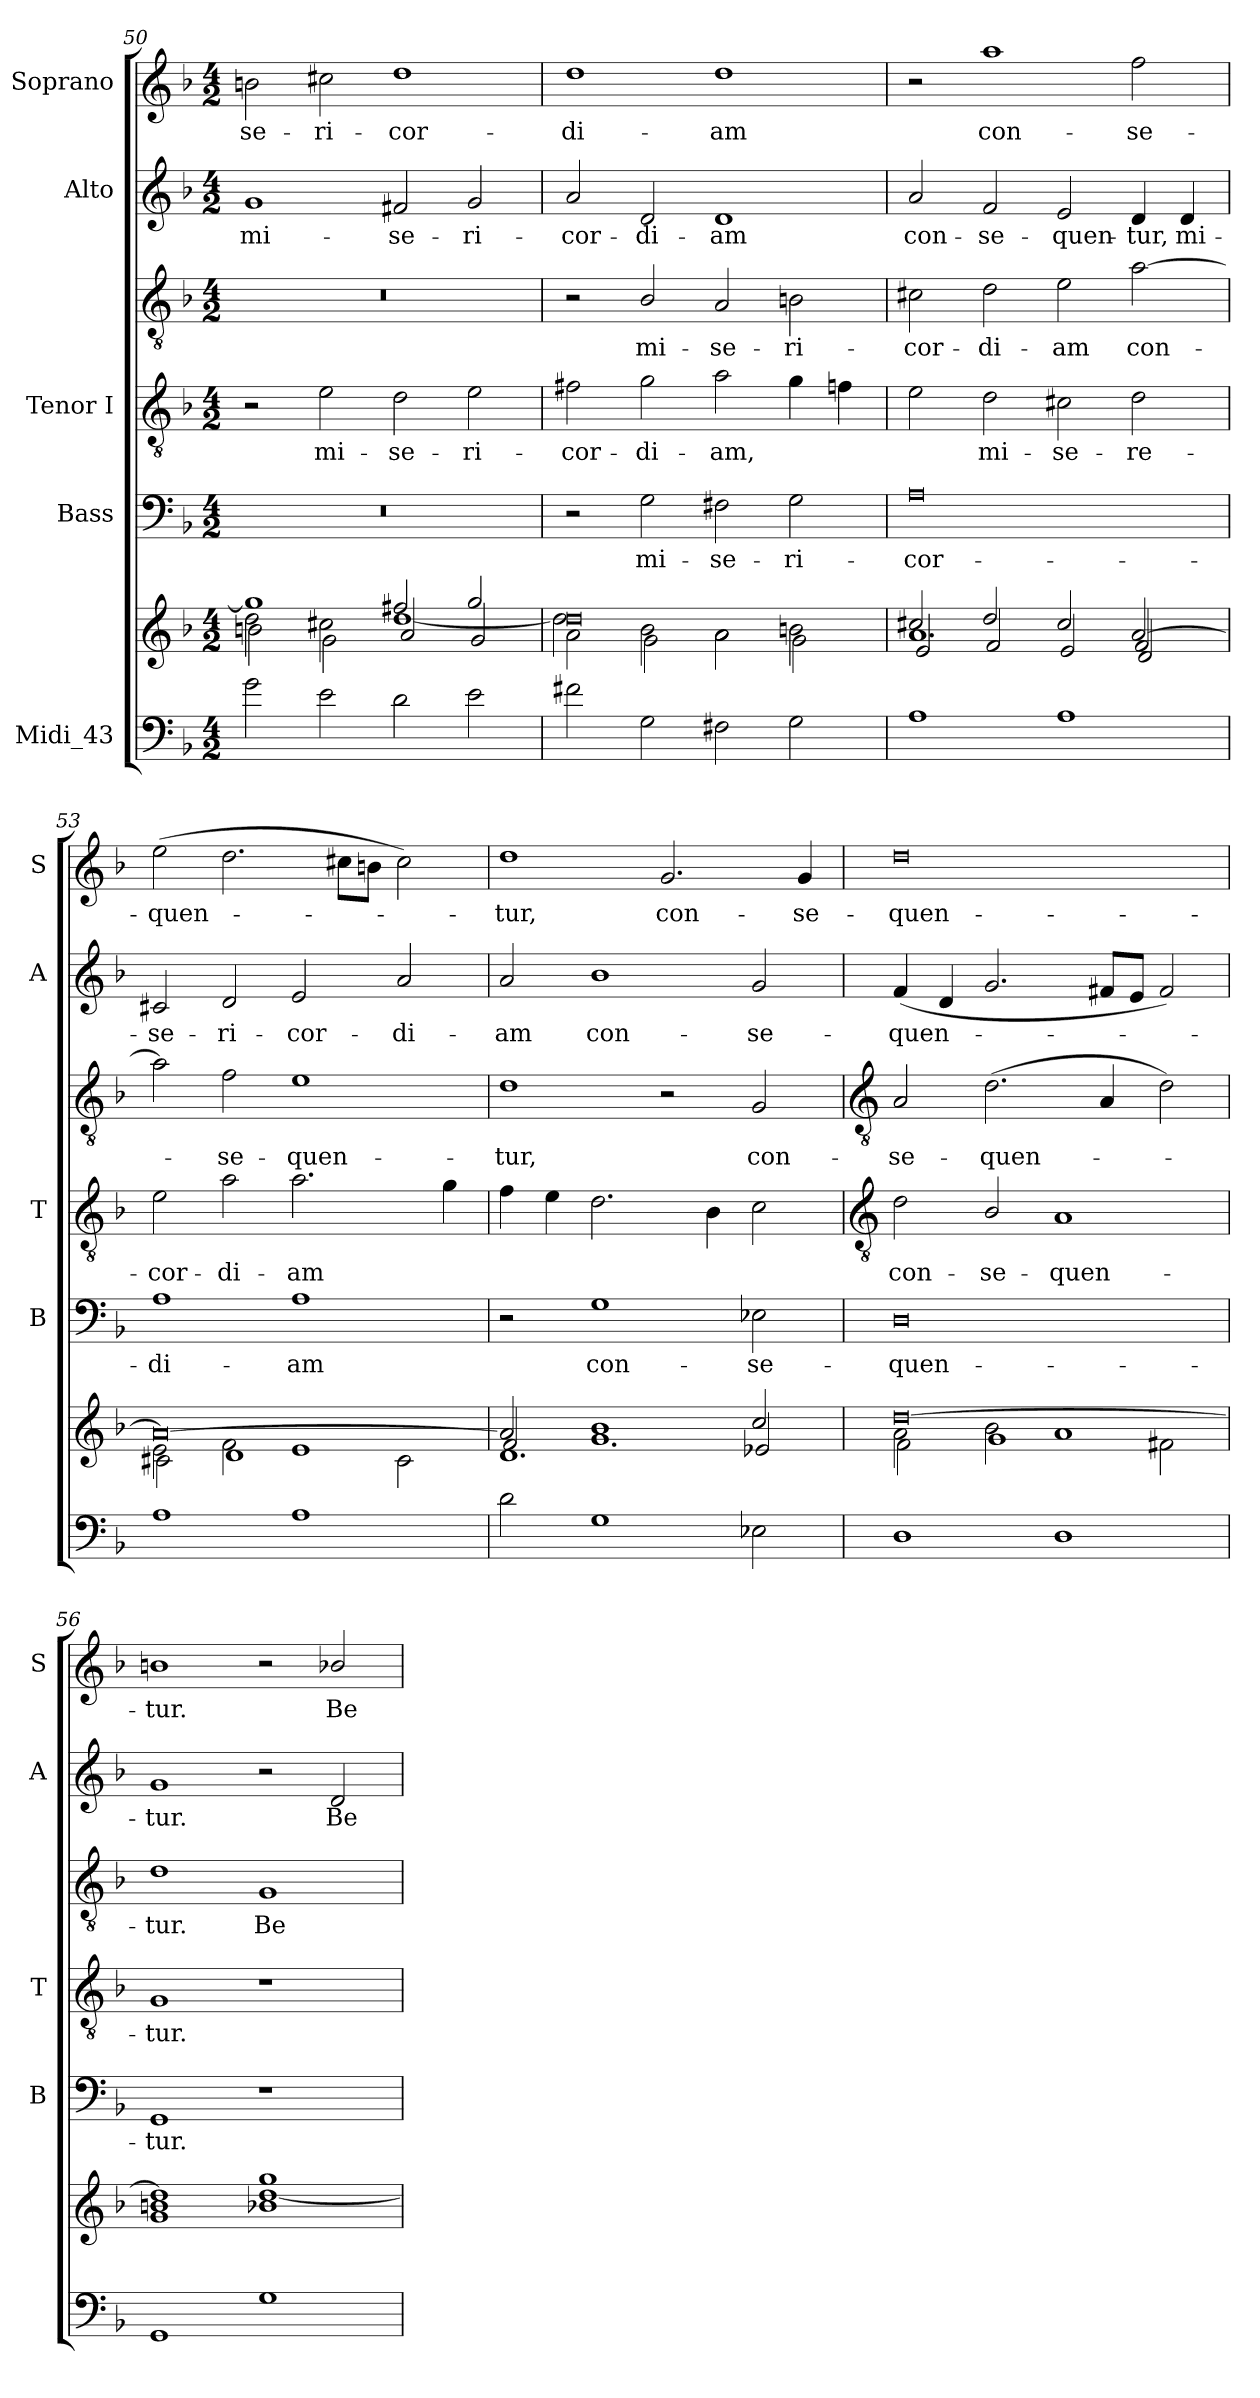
**kern	**kern	**kern	**text	**kern	**text	**kern	**text	**kern	**text	**kern	**text
*part5	*part5	*part4	*part4	*part3	*part3	*part3	*part3	*part2	*part2	*part1	*part1
*staff7	*staff6	*staff5	*staff5	*staff4	*staff4	*staff3	*staff3	*staff2	*staff2	*staff1	*staff1
*I"Midi_43	*	*I"Bass	*	*I"Tenor I	*	*	*	*I"Alto	*	*I"Soprano	*
*	*	*I'B	*	*I'T	*	*	*	*I'A	*	*I'S	*
*clefF4	*clefG2	*clefF4	*	*clefGv2	*	*clefGv2	*	*clefG2	*	*clefG2	*
*k[b-]	*k[b-]	*k[b-]	*	*k[b-]	*	*k[b-]	*	*k[b-]	*	*k[b-]	*
*F:	*F:	*F:	*	*F:	*	*F:	*	*F:	*	*F:	*
*M4/2	*M4/2	*M4/2	*	*M4/2	*	*M4/2	*	*M4/2	*	*M4/2	*
=50	=50	=50	=50	=50	=50	=50	=50	=50	=50	=50	=50
*	*^	*	*	*	*	*	*	*	*	*	*
*	*	*^	*	*	*	*	*	*	*	*	*	*
!	!	!	!	!	!	!	!	!	!	!	!LO:LY:b	!	!LO:LY:b
2g	1gg/]	2dd\	2bn\	0r	.	2r	.	0r	.	1g	mi-	2bn	-se-
!	!	!	!	!	!	!	!LO:LY:b	!	!	!	!	!	!LO:LY:b
2e	.	2cc#X\	2g\	.	.	2e	mi-	.	.	.	.	2cc#X	-ri-
!	!	!	!	!	!	!	!LO:LY:b	!	!	!	!LO:LY:b	!	!LO:LY:b
2d	2ff#X/	[1dd\	2a/	.	.	2d	-se-	.	.	2f#X	-se-	1dd	-cor-
!	!	!	!	!	!	!	!LO:LY:b	!	!	!	!LO:LY:b	!	!
2e	2gg/	.	2g/	.	.	2e	-ri-	.	.	2g	-ri-	.	.
=51	=51	=51	=51	=51	=51	=51	=51	=51	=51	=51	=51	=51	=51
!	!	!	!	!	!	!	!LO:LY:b	!	!	!	!LO:LY:b	!	!LO:LY:b
2f#X	0dd/	2dd\]	2a\	2r	.	2f#X	-cor-	2r	.	2a	-cor-	1dd	-di-
!	!	!	!	!	!LO:LY:b	!	!LO:LY:b	!	!LO:LY:b	!	!LO:LY:b	!	!
2G	.	2b-\	2g\	2G	mi-	2g	-di-	2B-/	-mi-	2d	-di-	.	.
!	!	!	!	!	!LO:LY:b	!	!LO:LY:b	!	!LO:LY:b	!	!LO:LY:b	!	!LO:LY:b
2F#X	.	2a\	2a\	2F#X	-se-	2a	-am,	2A	-se-	1d	-am	1dd	-am
!	!	!	!	!	!LO:LY:b	!	!	!	!LO:LY:b	!	!	!	!
2G	.	2bn\	2g\	2G	-ri-	4g	.	2Bn	-ri-	.	.	.	.
.	.	.	.	.	.	4fn	.	.	.	.	.	.	.
=52	=52	=52	=52	=52	=52	=52	=52	=52	=52	=52	=52	=52	=52
!	!	!	!	!	!LO:LY:b	!	!	!	!LO:LY:b	!	!LO:LY:b	!	!
1A	2cc#X/	1.a\	2e/	0A	-cor-	2e	.	2c#X	cor-	2a	con-	2r	.
!	!	!	!	!	!	!	!LO:LY:b	!	!LO:LY:b	!	!LO:LY:b	!	!LO:LY:b
.	2dd/	.	2f/	.	.	2d	mi-	2d	-di-	2f	-se-	1aa	con-
!	!	!	!	!	!	!	!LO:LY:b	!	!LO:LY:b	!	!LO:LY:b	!	!
1A	2cc#/	.	2e/	.	.	2c#X	-se-	2e	-am	2e	-quen-	.	.
!	!	!	!	!	!	!	!LO:LY:b	!	!LO:LY:b	!	!LO:LY:b	!	!LO:LY:b
.	[2a/	2f/	2d/	.	.	2d	-re-	[2a	con-	4d	-tur,	2ff	-se-
!	!	!	!	!	!	!	!	!	!	!	!LO:LY:b	!	!
.	.	.	.	.	.	.	.	.	.	4d	mi-	.	.
=53	=53	=53	=53	=53	=53	=53	=53	=53	=53	=53	=53	=53	=53
!	!	!	!	!	!LO:LY:b	!	!LO:LY:b	!	!	!	!LO:LY:b	!	!LO:LY:b
1A	0a/_	2e\	2c#X\	1A	-di-	2e	-cor-	2a]	.	2c#X	-se-	(>2ee	-quen-
!	!	!	!	!	!	!	!LO:LY:b	!	!LO:LY:b	!	!LO:LY:b	!	!
.	.	2f\	1d\	.	.	2a	-di-	2f	-se-	2d	-ri-	2.dd	.
!	!	!	!	!	!LO:LY:b	!	!LO:LY:b	!	!LO:LY:b	!	!LO:LY:b	!	!
1A	.	1e\	.	1A	-am	2.a	-am	1e	-quen-	2e	-cor-	.	.
.	.	.	.	.	.	.	.	.	.	.	.	8cc#XL	.
.	.	.	.	.	.	.	.	.	.	.	.	8bnJ	.
!	!	!	!	!	!	!	!	!	!	!	!LO:LY:b	!	!
.	.	.	2c#\	.	.	.	.	.	.	2a	-di-	2cc#)	.
.	.	.	.	.	.	4g	.	.	.	.	.	.	.
=54	=54	=54	=54	=54	=54	=54	=54	=54	=54	=54	=54	=54	=54
!	!	!	!	!	!	!	!	!	!LO:LY:b	!	!LO:LY:b	!	!LO:LY:b
2d	2a/]	2f/	1.d\	2r	.	4f	.	1d	tur,	2a	-am	1dd	tur,
.	.	.	.	.	.	4e	.	.	.	.	.	.	.
!	!	!	!	!	!LO:LY:b	!	!	!	!	!	!LO:LY:b	!	!
1G	1b-/	1.g\	.	1G	con-	2.d	.	.	.	1b-	con-	.	.
!	!	!	!	!	!	!	!	!	!	!	!	!	!LO:LY:b
.	.	.	.	.	.	.	.	2r	.	.	.	2.g	con-
.	.	.	.	.	.	4B-	.	.	.	.	.	.	.
!	!	!	!	!	!LO:LY:b	!	!	!	!LO:LY:b	!	!LO:LY:b	!	!
2E-X	2cc/	.	2e-X/	2E-X	-se-	2c	.	2G	con-	2g	-se-	.	.
!	!	!	!	!	!	!	!	!	!	!	!	!	!LO:LY:b
.	.	.	.	.	.	.	.	.	.	.	.	4g	-se-
!!LO:LB:g=z
=55	=55	=55	=55	=55	=55	=55	=55	=55	=55	=55	=55	=55	=55
*	*	*	*	*	*	*clefGv2	*	*clefGv2	*	*	*	*	*
!	!	!	!	!	!LO:LY:b	!	!LO:LY:b	!	!LO:LY:b	!	!LO:LY:b	!	!LO:LY:b
1D	[0dd/	2a\	2f\	0D	-quen-	2d	con-	2A	-se-	(<4f	-quen-	0dd	-quen-
.	.	.	.	.	.	.	.	.	.	4d	.	.	.
!	!	!	!	!	!	!	!LO:LY:b	!	!LO:LY:b	!	!	!	!
.	.	2b-\	1g\	.	.	2B-/	-se-	(>2.d	-quen-	2.g	.	.	.
!	!	!	!	!	!	!	!LO:LY:b	!	!	!	!	!	!
1D	.	1a\	.	.	.	1A	-quen-	.	.	.	.	.	.
.	.	.	.	.	.	.	.	4A	.	8f#XL	.	.	.
.	.	.	.	.	.	.	.	.	.	8eJ	.	.	.
.	.	.	2f#X\	.	.	.	.	2d)	.	2f#)	.	.	.
=56	=56	=56	=56	=56	=56	=56	=56	=56	=56	=56	=56	=56	=56
!	!	!	!	!	!LO:LY:b	!	!LO:LY:b	!	!LO:LY:b	!	!LO:LY:b	!	!LO:LY:b
1GG	1dd/]	1bn\	1g\	1GG	-tur.	1G	-tur.	1d	-tur.	1g	tur.	1bn/	-tur.
!	!	!	!	!	!	!	!	!	!LO:LY:b	!	!	!	!
1G	1gg/	[1dd\	1b-X\	1r	.	1r	.	1G	Be-	2r	.	2r	.
!	!	!	!	!	!	!	!	!	!	!	!LO:LY:b	!	!LO:LY:b
.	.	.	.	.	.	.	.	.	.	2d	Be-	2b-X/	Be-
*	*v	*v	*v	*	*	*	*	*	*	*	*	*	*
=	=	=	=	=	=	=	=	=	=	=	=
*-	*-	*-	*-	*-	*-	*-	*-	*-	*-	*-	*-
